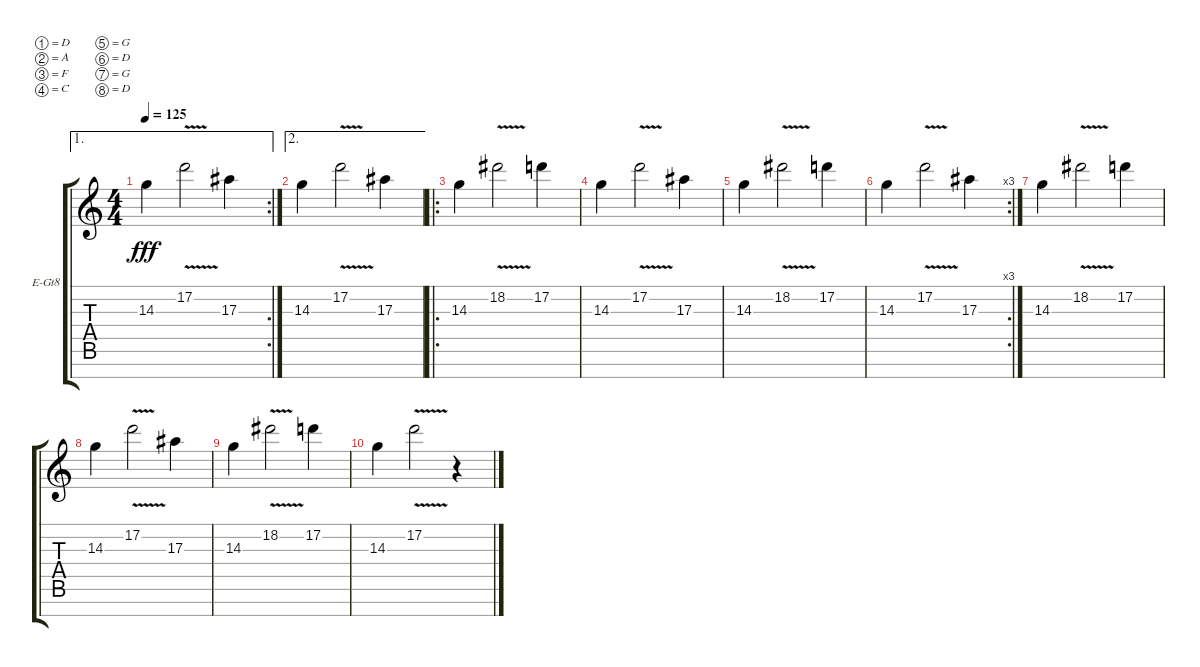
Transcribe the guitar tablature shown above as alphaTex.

\bracketExtendMode groupsimilarinstruments
\firstSystemTrackNameOrientation horizontal
\otherSystemsTrackNameOrientation horizontal
\track ("Tape Delay" "E-Gt8") {instrument overdrivenguitar}
\staff {score tabs}
\tuning (D4 A3 F3 C3 G2 D2 G1 D1)
\ae 1
\rc 2
\ts (4 4)
\tempo 125
\clef g2
\ks c
14.3.4{dy fff} 17.2{v}.2 17.3.4 |
\ae 2
14.3.4 17.2{v}.2 17.3.4 |
\ro
14.3.4 18.2{v}.2 17.2.4 |
14.3.4 17.2{v}.2 17.3.4 |
14.3.4 18.2{v}.2 17.2.4 |
\rc 3
14.3.4 17.2{v}.2 17.3.4 |
14.3.4 18.2{v}.2 17.2.4 |
14.3.4 17.2{v}.2 17.3.4 |
14.3.4 18.2{v}.2 17.2.4 |
14.3.4 17.2{v}.2 r.4
